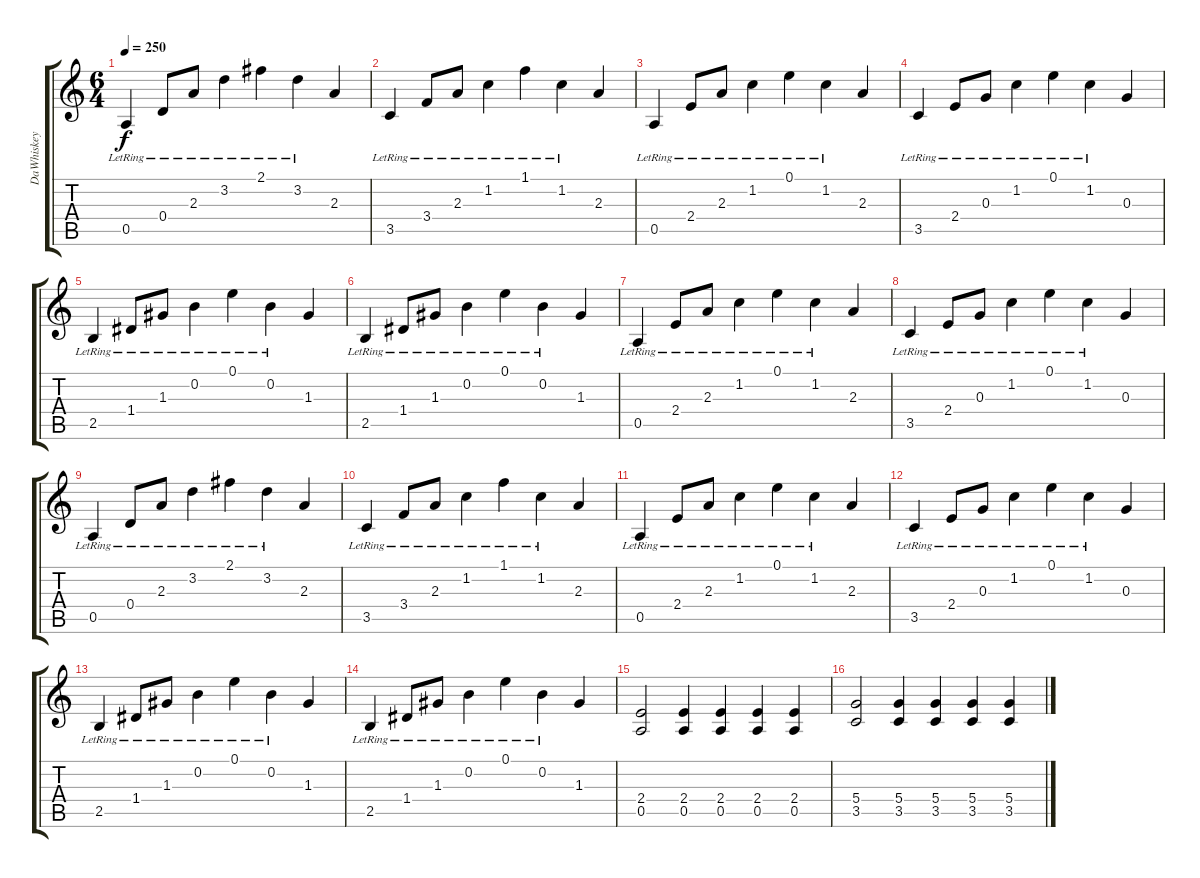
\track ("DaWhiskey Acoustic" "DaWhiskey ") {instrument electricguitarclean}
\staff {score tabs}
\tuning (E4 B3 G3 D3 A2 E2) {hide}
\ts (6 4)
\tempo 250
\clef g2
\ks c
0.5{lr}.4{dy f} 0.4{lr}.8 2.3{lr}.8 3.2{lr}.4 2.1{lr}.4 3.2{lr}.4 2.3.4 |
3.5{lr}.4 3.4{lr}.8 2.3{lr}.8 1.2{lr}.4 1.1{lr}.4 1.2{lr}.4 2.3.4 |
0.5{lr}.4 2.4{lr}.8 2.3{lr}.8 1.2{lr}.4 0.1{lr}.4 1.2{lr}.4 2.3.4 |
3.5{lr}.4 2.4{lr}.8 0.3{lr}.8 1.2{lr}.4 0.1{lr}.4 1.2{lr}.4 0.3.4 |
2.5{lr}.4 1.4{lr}.8 1.3{lr}.8 0.2{lr}.4 0.1{lr}.4 0.2{lr}.4 1.3.4 |
2.5{lr}.4 1.4{lr}.8 1.3{lr}.8 0.2{lr}.4 0.1{lr}.4 0.2{lr}.4 1.3.4 |
0.5{lr}.4 2.4{lr}.8 2.3{lr}.8 1.2{lr}.4 0.1{lr}.4 1.2{lr}.4 2.3.4 |
3.5{lr}.4 2.4{lr}.8 0.3{lr}.8 1.2{lr}.4 0.1{lr}.4 1.2{lr}.4 0.3.4 |
0.5{lr}.4 0.4{lr}.8 2.3{lr}.8 3.2{lr}.4 2.1{lr}.4 3.2{lr}.4 2.3.4 |
3.5{lr}.4 3.4{lr}.8 2.3{lr}.8 1.2{lr}.4 1.1{lr}.4 1.2{lr}.4 2.3.4 |
0.5{lr}.4 2.4{lr}.8 2.3{lr}.8 1.2{lr}.4 0.1{lr}.4 1.2{lr}.4 2.3.4 |
3.5{lr}.4 2.4{lr}.8 0.3{lr}.8 1.2{lr}.4 0.1{lr}.4 1.2{lr}.4 0.3.4 |
2.5{lr}.4 1.4{lr}.8 1.3{lr}.8 0.2{lr}.4 0.1{lr}.4 0.2{lr}.4 1.3.4 |
2.5{lr}.4 1.4{lr}.8 1.3{lr}.8 0.2{lr}.4 0.1{lr}.4 0.2{lr}.4 1.3.4 |
(2.4 0.5).2 (2.4 0.5).4 (2.4 0.5).4 (2.4 0.5).4 (2.4 0.5).4 |
(5.4 3.5).2 (5.4 3.5).4 (5.4 3.5).4 (5.4 3.5).4 (5.4 3.5).4
